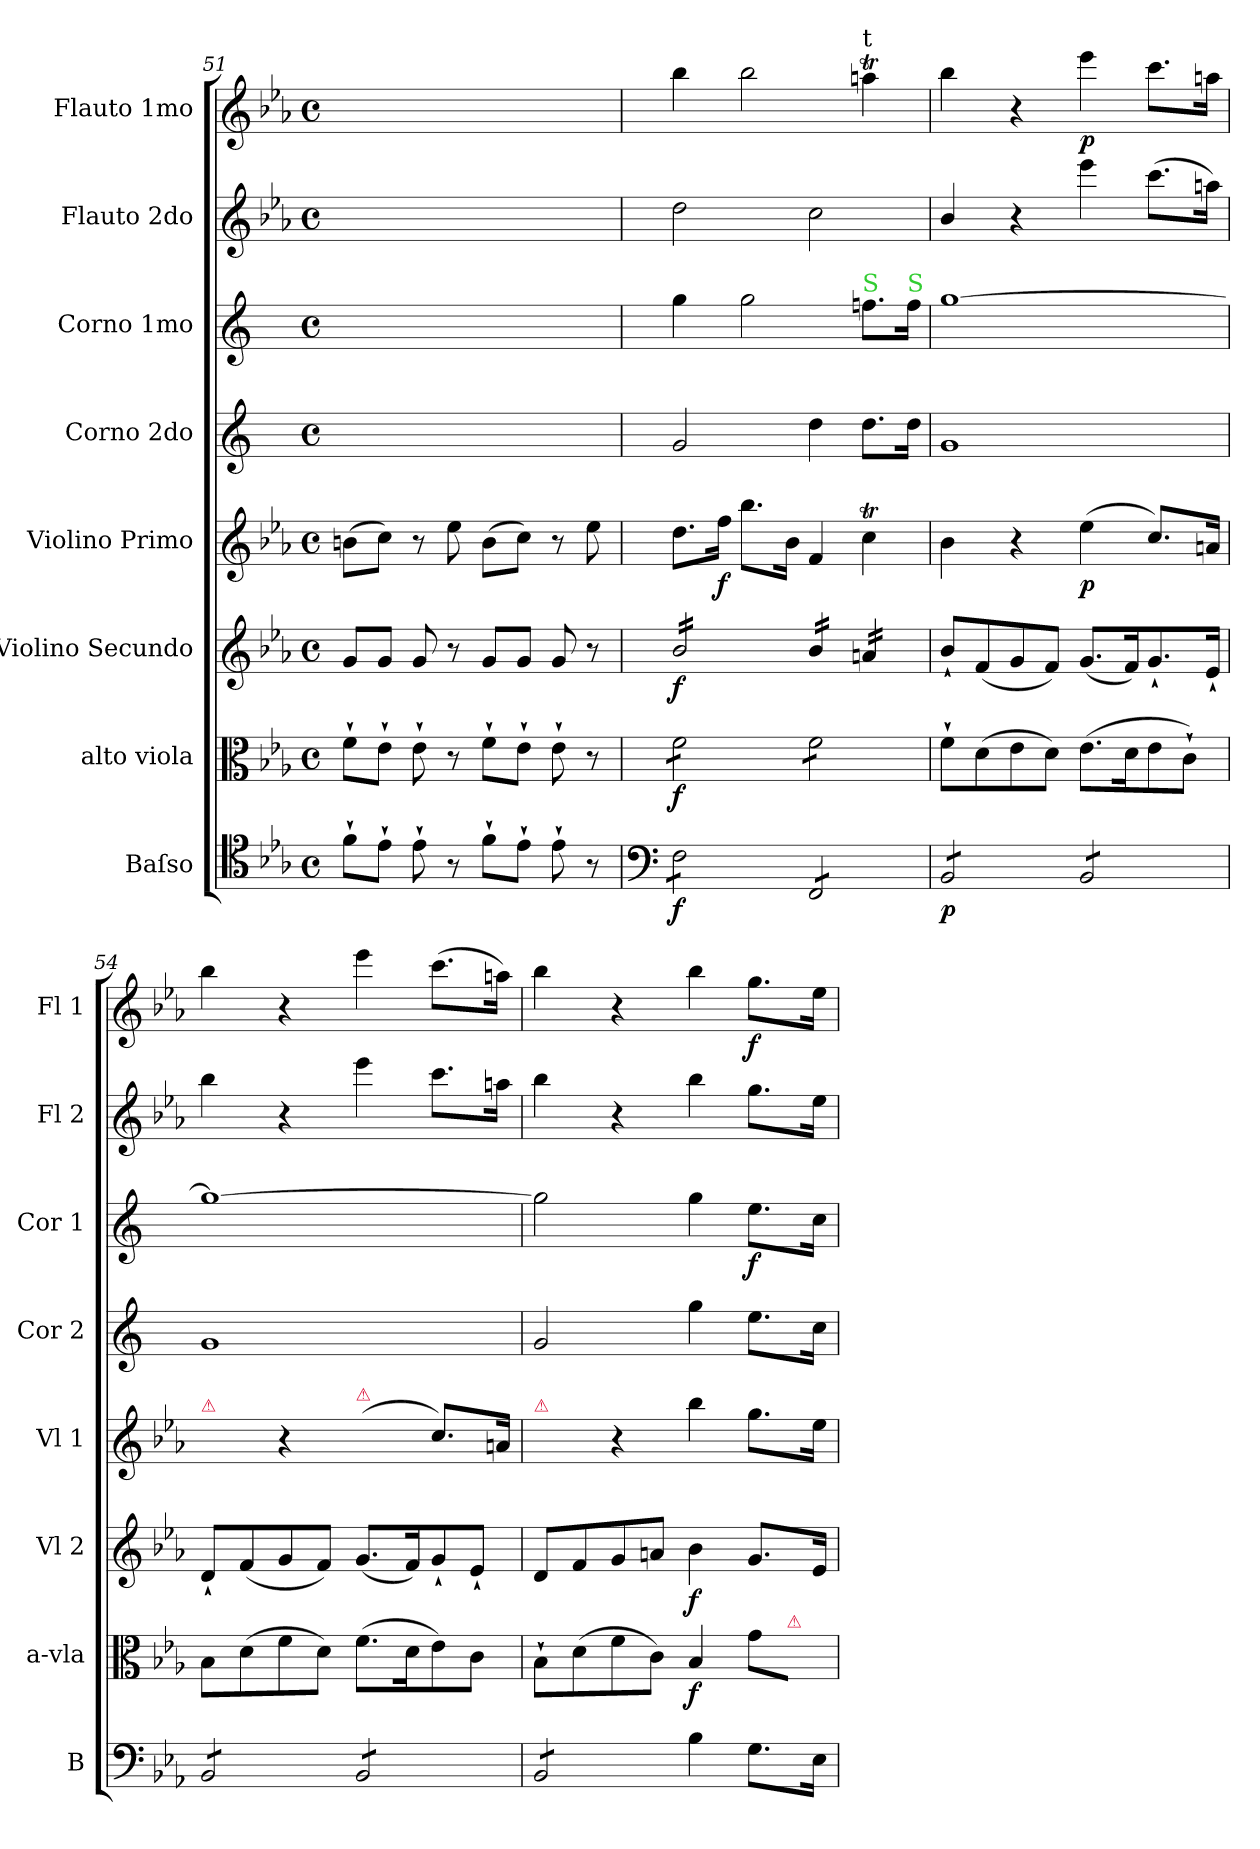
**kern	**dynam	**kern	**dynam	**kern	**dynam	**kern	**dynam	**kern	**kern	**dynam	**kern	**kern	**dynam
*part8	*part8	*part7	*part7	*part6	*part6	*part5	*part5	*part4	*part3	*part3	*part2	*part1	*part1
*staff8	*staff8	*staff7	*staff7	*staff6	*staff6	*staff5	*staff5	*staff4	*staff3	*staff3	*staff2	*staff1	*staff1
*I"Baſso	*	*I"alto viola	*	*I"Violino Secundo	*	*I"Violino Primo	*	*I"Corno 2do	*I"Corno 1mo	*	*I"Flauto 2do	*I"Flauto 1mo	*
*I'B	*	*I'a-vla	*	*I'Vl 2	*	*I'Vl 1	*	*I'Cor 2	*I'Cor 1	*	*I'Fl 2	*I'Fl 1	*
*clefC4	*	*clefC3	*	*clefG2	*	*clefG2	*	*clefG2	*clefG2	*	*clefG2	*clefG2	*
*	*	*	*	*	*	*	*	*ITrd-2c-3	*ITrd-2c-3	*	*	*	*
*k[b-e-a-]	*	*k[b-e-a-]	*	*k[b-e-a-]	*	*k[b-e-a-]	*	*k[b-e-a-]	*k[b-e-a-]	*	*k[b-e-a-]	*k[b-e-a-]	*
*E-:	*	*E-:	*	*E-:	*	*E-:	*	*	*	*	*E-:	*E-:	*
*M4/4	*	*M4/4	*	*M4/4	*	*M4/4	*	*M4/4	*M4/4	*	*M4/4	*M4/4	*
*met(c)	*	*met(c)	*	*met(c)	*	*met(c)	*	*met(c)	*met(c)	*	*met(c)	*met(c)	*
=51	=51	=51	=51	=51	=51	=51	=51	=51	=51	=51	=51	=51	=51
8f`\L	.	8f`\L	.	8g/L	.	(8bn\L	.	1ryy	1ryy	.	1ryy	1ryy	.
8e-`\J	.	8e-`\J	.	8g/J	.	8cc\J)	.	.	.	.	.	.	.
8e-`\	.	8e-`\	.	8g/	.	8r	.	.	.	.	.	.	.
8r	.	8r	.	8r	.	8ee-\	.	.	.	.	.	.	.
8f`\L	.	8f`\L	.	8g/L	.	(8b\L	.	.	.	.	.	.	.
8e-`\J	.	8e-`\J	.	8g/J	.	8cc\J)	.	.	.	.	.	.	.
8e-`\	.	8e-`\	.	8g/	.	8r	.	.	.	.	.	.	.
8r	.	8r	.	8r	.	8ee-\	.	.	.	.	.	.	.
=52	=52	=52	=52	=52	=52	=52	=52	=52	=52	=52	=52	=52	=52
*clefF4	*	*	*	*	*	*	*	*	*	*	*	*	*
*tremolo	*	*	*	*	*	*	*	*	*	*	*	*	*
*	*	*tremolo	*	*	*	*	*	*	*	*	*	*	*
*	*	*	*	*tremolo	*	*	*	*	*	*	*	*	*
8F\L	f	8f\L	f	16b-/LL	f	8.dd\L	.	2b-/	4bb-\	.	2dd\	4bb-\	.
.	.	.	.	16b-/	.	.	.	.	.	.	.	.	.
8F\	.	8f\	.	16b-/	.	.	.	.	.	.	.	.	.
.	.	.	.	16b-/	.	16ff\Jk	f	.	.	.	.	.	.
8F\	.	8f\	.	16b-/	.	8.bb-\L	.	.	2bb-\	.	.	2bb-\	.
.	.	.	.	16b-/	.	.	.	.	.	.	.	.	.
8F\J	.	8f\J	.	16b-/	.	.	.	.	.	.	.	.	.
.	.	.	.	16b-/JJ	.	16b-\Jk	.	.	.	.	.	.	.
8FF/L	.	8f\L	.	16b-/LL	.	4f/	.	4ff\	.	.	2cc\	.	.
.	.	.	.	16b-/	.	.	.	.	.	.	.	.	.
8FF/	.	8f\	.	16b-/	.	.	.	.	.	.	.	.	.
.	.	.	.	16b-/JJ	.	.	.	.	.	.	.	.	.
!	!	!	!	!	!	!	!	!	!	!	!	!LO:TX:a:t=t	!
!	!	!	!	!	!	!	!	!	!LO:TX:a:color=limegreen:t=S	!	!	!	!
8FF/	.	8f\	.	16an/LL	.	4ccT\	.	8.ff\L	8.aa-X\L	.	.	4aant\	.
.	.	.	.	16an/	.	.	.	.	.	.	.	.	.
8FF/J	.	8f\J	.	16an/	.	.	.	.	.	.	.	.	.
*	*	*Xtremolo	*	*	*	*	*	*	*	*	*	*	*
!	!	!	!	!	!	!	!	!	!LO:TX:a:color=limegreen:t=S	!	!	!	!
.	.	.	.	16an/JJ	.	.	.	16ff\Jk	16aa-\Jk	.	.	.	.
*	*	*	*	*Xtremolo	*	*	*	*	*	*	*	*	*
=53	=53	=53	=53	=53	=53	=53	=53	=53	=53	=53	=53	=53	=53
8BB-/L	p	8f`\L	.	8b-`\L	.	4b-\	.	1b-/	[1bb-\	.	4b-/	4bb-\	.
8BB-/	.	(8d\	.	(8f/	.	.	.	.	.	.	.	.	.
8BB-/	.	8e-\	.	8g/	.	4r	.	.	.	.	4r	4r	.
8BB-/J	.	8d\J)	.	8f/J)	.	.	.	.	.	.	.	.	.
8BB-/L	.	(8.e-\L	.	(8.g/L	.	(4ee-\	p	.	.	.	4eee-\	4eee-\	p
8BB-/	.	.	.	.	.	.	.	.	.	.	.	.	.
.	.	16d\K	.	16f/K)	.	.	.	.	.	.	.	.	.
8BB-/	.	8e-\	.	8.g`/	.	8.cc\L)	.	.	.	.	(8.ccc\L	8.ccc\L	.
8BB-/J	.	8c`\J)	.	.	.	.	.	.	.	.	.	.	.
.	.	.	.	16e-`/Jk	.	16an/Jk	.	.	.	.	16aan\Jk)	16aan\Jk	.
=54	=54	=54	=54	=54	=54	=54	=54	=54	=54	=54	=54	=54	=54
!	!	!	!	!	!	!LO:TX:a:color=crimson:t=⚠	!	!	!	!	!	!	!
8BB-/L	.	8B-\L	.	8d`/L	.	4b-\yy	.	1b-/	1bb-\_	.	4bb-\	4bb-\	.
8BB-/	.	(8d\	.	(8f/	.	.	.	.	.	.	.	.	.
8BB-/	.	8f\	.	8g/	.	4r	.	.	.	.	4r	4r	.
8BB-/J	.	8d\J)	.	8f/J)	.	.	.	.	.	.	.	.	.
!	!	!	!	!	!	!LO:TX:a:color=crimson:t=⚠	!	!	!	!	!	!	!
8BB-/L	.	(8.f\L	.	(8.g/L	.	(4ee-\yy	.	.	.	.	4eee-\	4eee-\	.
8BB-/	.	.	.	.	.	.	.	.	.	.	.	.	.
.	.	16d\K	.	16f/K)	.	.	.	.	.	.	.	.	.
8BB-/	.	8e-\)	.	8g`/	.	8.cc\L)	.	.	.	.	8.ccc\L	(8.ccc\L	.
8BB-/J	.	8c\J	.	8e-`/J	.	.	.	.	.	.	.	.	.
.	.	.	.	.	.	16an/Jk	.	.	.	.	16aan\Jk	16aan\Jk)	.
=55	=55	=55	=55	=55	=55	=55	=55	=55	=55	=55	=55	=55	=55
!	!	!	!	!	!	!LO:TX:a:color=crimson:t=⚠	!	!	!	!	!	!	!
8BB-/L	.	8B-`\L	.	8d/L	.	4b-\yy	.	2b-/	2bb-\]	.	4bb-\	4bb-\	.
8BB-/	.	(8d\	.	8f/	.	.	.	.	.	.	.	.	.
8BB-/	.	8f\	.	8g/	.	4r	.	.	.	.	4r	4r	.
8BB-/J	.	8c\J)	.	8an/J	.	.	.	.	.	.	.	.	.
*Xtremolo	*	*	*	*	*	*	*	*	*	*	*	*	*
4B-\	for	4B-/	f	4b-\	f	4bb-\	.	4bb-\	4bb-\	.	4bb-\	4bb-\	.
8.G\L	.	8g\L	.	8.g/L	.	8.gg\L	.	8.gg\L	8.gg\L	f	8.gg\L	8.gg\L	f
!	!	!LO:TX:a:color=crimson:t=⚠	!	!	!	!	!	!	!	!	!	!	!
.	.	8e-\Jyy	.	.	.	.	.	.	.	.	.	.	.
16E-\Jk	.	.	.	16e-/Jk	.	16ee-\Jk	.	16ee-\Jk	16ee-\Jk	.	16ee-\Jk	16ee-\Jk	.
=	=	=	=	=	=	=	=	=	=	=	=	=	=
*-	*-	*-	*-	*-	*-	*-	*-	*-	*-	*-	*-	*-	*-
